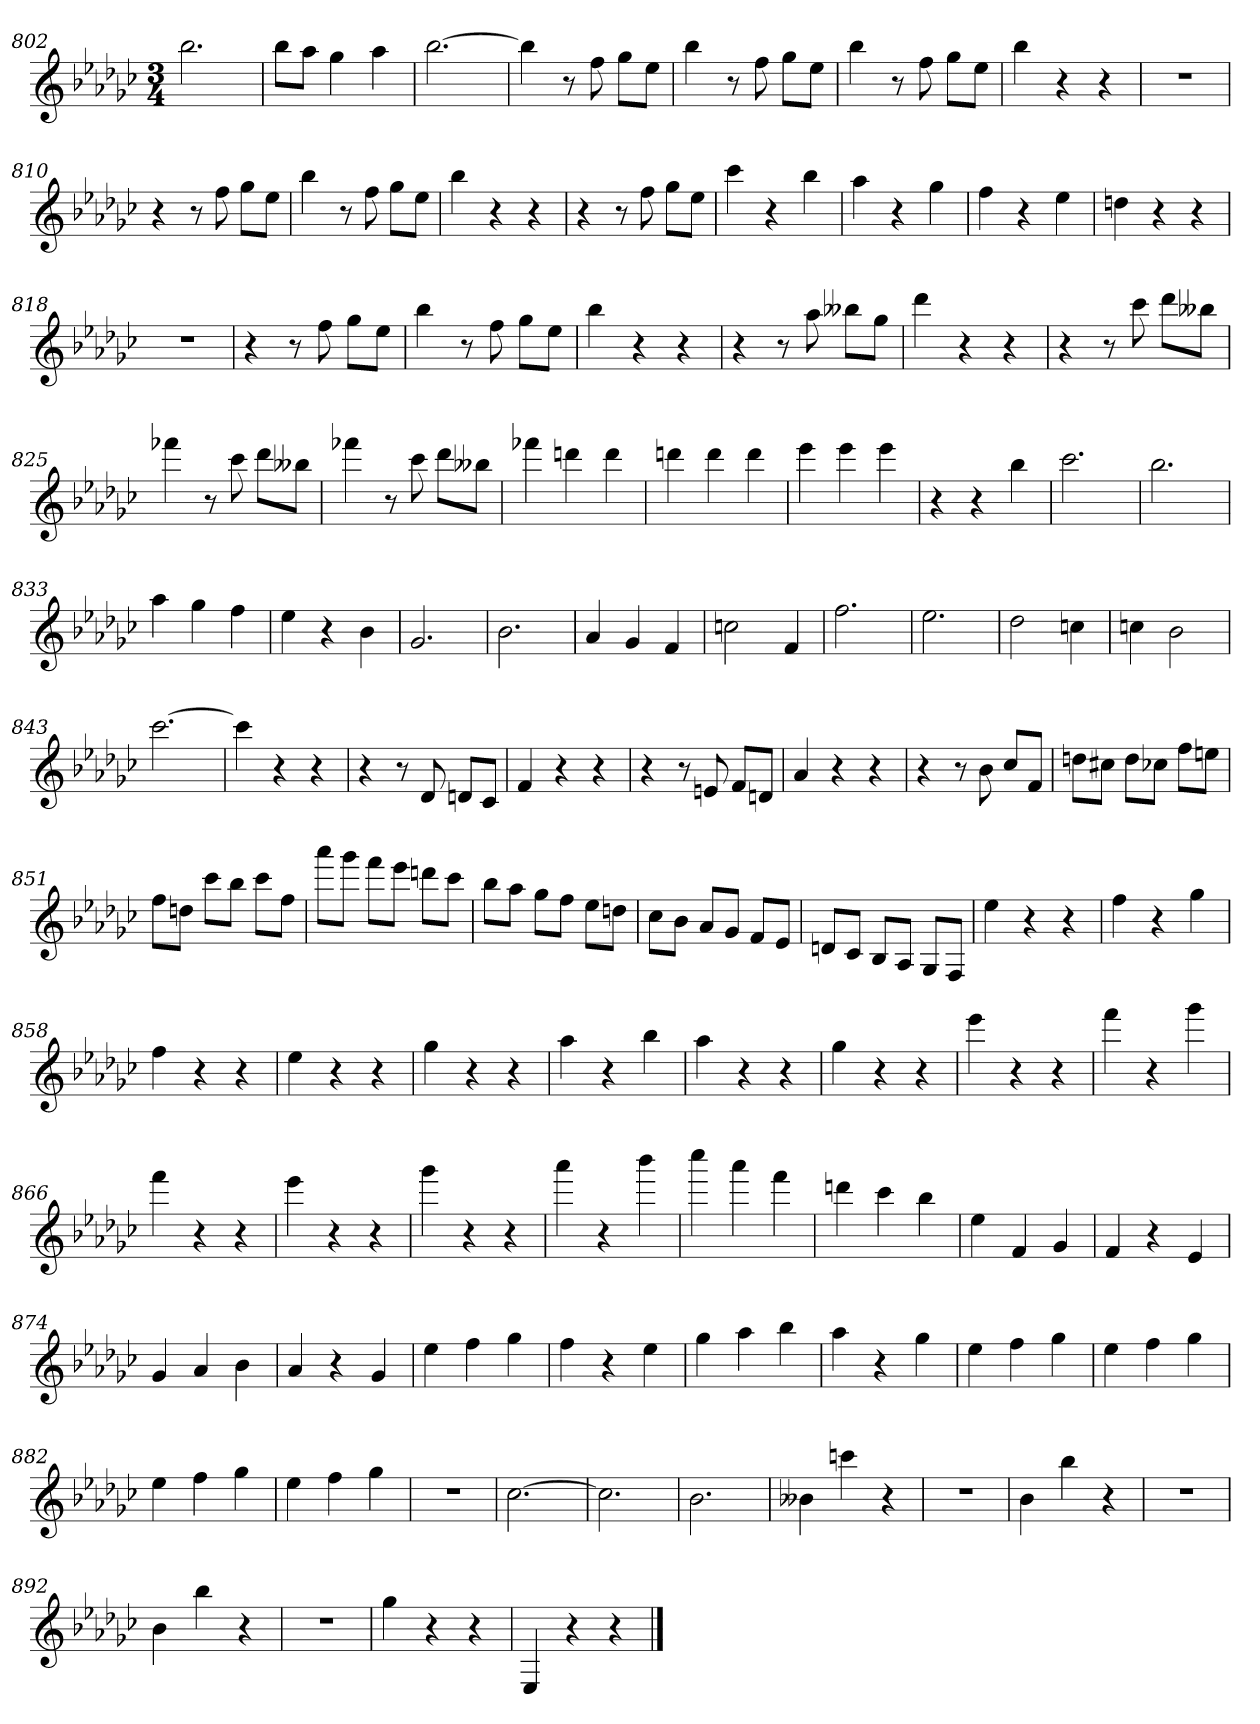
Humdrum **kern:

**kern
*part1
*staff1
*clefG2
*k[b-e-a-d-g-c-]
*G-:
*M3/4
=802
2.bb-
=803
8bb-\L
8aa-\J
4gg-
4aa-
=804
[2.bb-
=805
4bb-]
8r
8ff
8gg-\L
8ee-\J
=806
4bb-
8r
8ff
8gg-\L
8ee-\J
=807
4bb-
8r
8ff
8gg-\L
8ee-\J
=808
4bb-
4r
4r
=809
2.r
=810
4r
8r
8ff
8gg-\L
8ee-\J
=811
4bb-
8r
8ff
8gg-\L
8ee-\J
=812
4bb-
4r
4r
=813
4r
8r
8ff
8gg-\L
8ee-\J
=814
4ccc-
4r
4bb-
=815
4aa-
4r
4gg-
=816
4ff
4r
4ee-
=817
4ddn
4r
4r
=818
2.r
=819
4r
8r
8ff
8gg-\L
8ee-\J
=820
4bb-
8r
8ff
8gg-\L
8ee-\J
=821
4bb-
4r
4r
=822
4r
8r
8aa-
8bb--X\L
8gg-\J
=823
4ddd-
4r
4r
=824
4r
8r
8ccc-
8ddd-\L
8bb--X\J
=825
4fff-X
8r
8ccc-
8ddd-\L
8bb--X\J
=826
4fff-X
8r
8ccc-
8ddd-\L
8bb--X\J
=827
4fff-X
4dddn
4ddd
=828
4dddn
4ddd
4ddd
=829
4eee-
4eee-
4eee-
=830
4r
4r
4bb-
=831
2.ccc-
=832
2.bb-
=833
4aa-
4gg-
4ff
=834
4ee-
4r
4b-
=835
2.g-
=836
2.b-
=837
4a-
4g-
4f
=838
2ccn
4f
=839
2.ff
=840
2.ee-
=841
2dd-
4ccn
=842
4ccn
2b-
=843
[2.ccc-
=844
4ccc-]
4r
4r
=845
4r
8r
8d-
8dn/L
8c-/J
=846
4f
4r
4r
=847
4r
8r
8en
8f/L
8dn/J
=848
4a-
4r
4r
=849
4r
8r
8b-
8cc-/L
8f/J
=850
8ddn\L
8cc#X\J
8dd\L
8cc-X\J
8ff\L
8een\J
=851
8ff\L
8ddn\J
8ccc-\L
8bb-\J
8ccc-\L
8ff\J
=852
8aaa-\L
8ggg-\J
8fff\L
8eee-\J
8dddn\L
8ccc-\J
=853
8bb-\L
8aa-\J
8gg-\L
8ff\J
8ee-\L
8ddn\J
=854
8cc-\L
8b-\J
8a-/L
8g-/J
8f/L
8e-/J
=855
8dn/L
8c-/J
8B-/L
8A-/J
8G-/L
8F/J
=856
4ee-
4r
4r
=857
4ff
4r
4gg-
=858
4ff
4r
4r
=859
4ee-
4r
4r
=860
4gg-
4r
4r
=861
4aa-
4r
4bb-
=862
4aa-
4r
4r
=863
4gg-
4r
4r
=864
4eee-
4r
4r
=865
4fff
4r
4ggg-
=866
4fff
4r
4r
=867
4eee-
4r
4r
=868
4ggg-
4r
4r
=869
4aaa-
4r
4bbb-
=870
4cccc-
4aaa-
4fff
=871
4dddn
4ccc-
4bb-
=872
4ee-
4f
4g-
=873
4f
4r
4e-
=874
4g-
4a-
4b-
=875
4a-
4r
4g-
=876
4ee-
4ff
4gg-
=877
4ff
4r
4ee-
=878
4gg-
4aa-
4bb-
=879
4aa-
4r
4gg-
=880
4ee-
4ff
4gg-
=881
4ee-
4ff
4gg-
=882
4ee-
4ff
4gg-
=883
4ee-
4ff
4gg-
=884
2.r
=885
[2.cc-
=886
2.cc-]
=887
2.b-
=888
4b--X
4cccn
4r
=889
2.r
=890
4b-
4bb-
4r
=891
2.r
=892
4b-
4bb-
4r
=893
2.r
=894
4gg-
4r
4r
=895
4E-
4r
4r
==
*-
